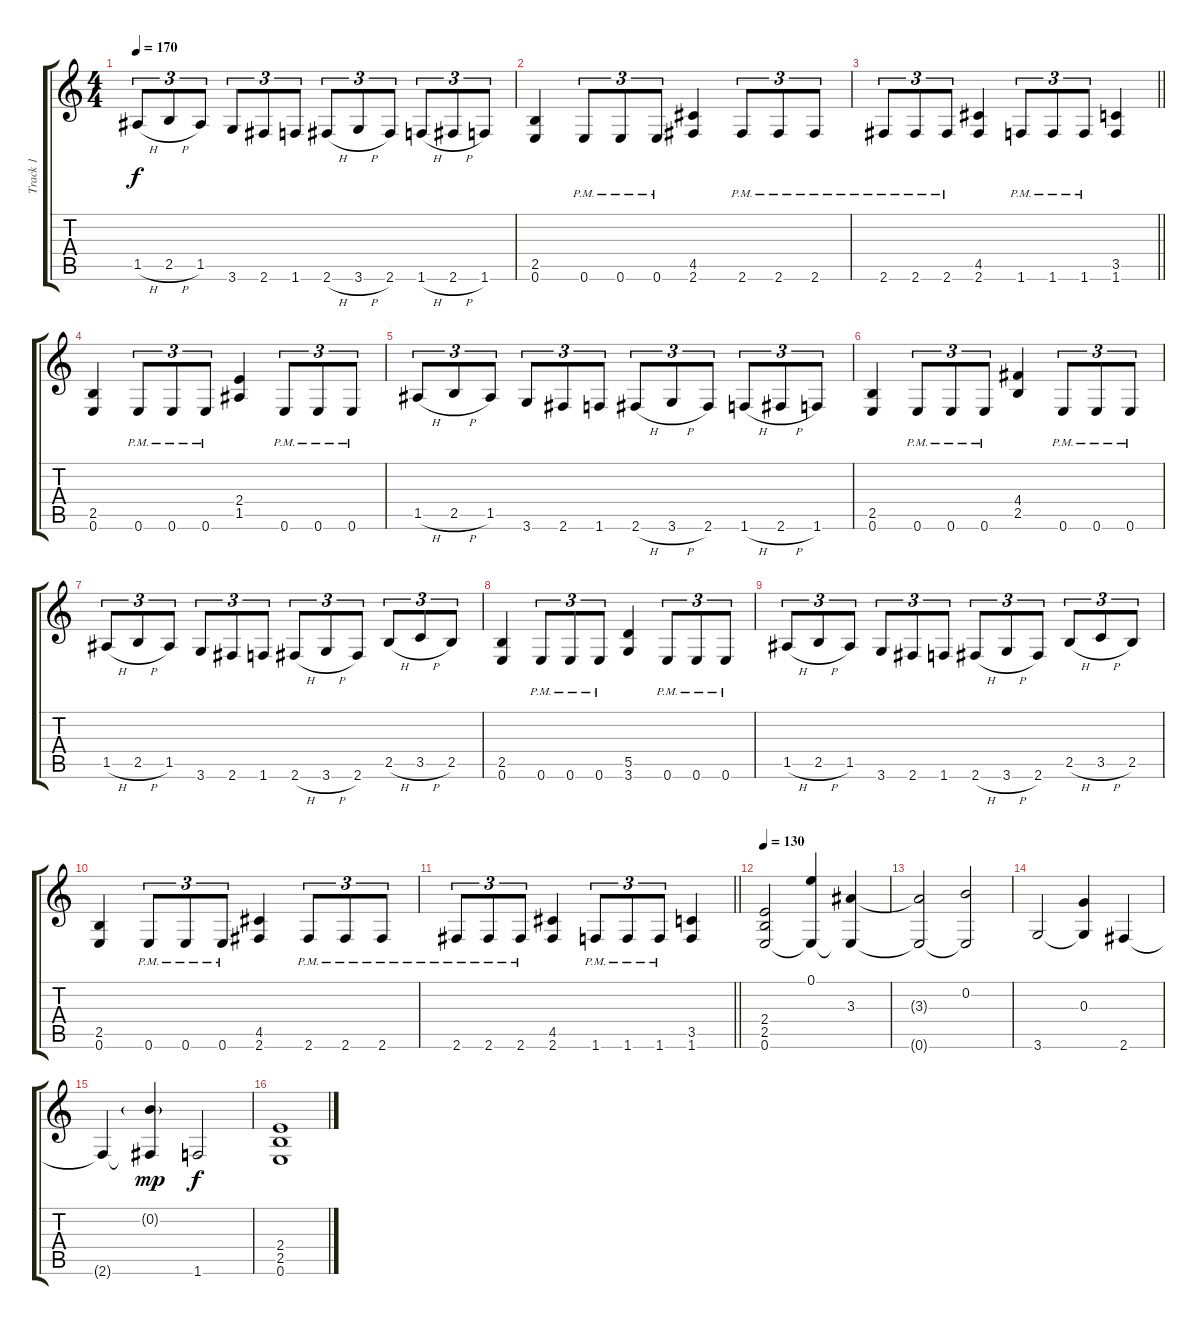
\track ("Track 1" "Track 1") {instrument distortionguitar}
\staff {score tabs}
\tuning (E4 B3 G3 D3 A2 E2) {hide}
\ts (4 4)
\tempo 170
\clef g2
\ks c
1.5{h}.8{tu (3 2) dy f} 2.5{h}.8{tu (3 2)} 1.5.8{tu (3 2)} 3.6.8{tu (3 2)} 2.6.8{tu (3 2)} 1.6.8{tu (3 2)} 2.6{h}.8{tu (3 2)} 3.6{h}.8{tu (3 2)} 2.6.8{tu (3 2)} 1.6{h}.8{tu (3 2)} 2.6{h}.8{tu (3 2)} 1.6.8{tu (3 2)} |
(2.5 0.6).4 0.6{pm}.8{tu (3 2)} 0.6{pm}.8{tu (3 2)} 0.6{pm}.8{tu (3 2)} (4.5 2.6).4 2.6{pm}.8{tu (3 2)} 2.6{pm}.8{tu (3 2)} 2.6{pm}.8{tu (3 2)} |
\barLineRight lightlight
2.6{pm}.8{tu (3 2)} 2.6{pm}.8{tu (3 2)} 2.6{pm}.8{tu (3 2)} (4.5 2.6).4 1.6{pm}.8{tu (3 2)} 1.6{pm}.8{tu (3 2)} 1.6{pm}.8{tu (3 2)} (3.5 1.6).4 |
(2.5 0.6).4 0.6{pm}.8{tu (3 2)} 0.6{pm}.8{tu (3 2)} 0.6{pm}.8{tu (3 2)} (2.4 1.5).4 0.6{pm}.8{tu (3 2)} 0.6{pm}.8{tu (3 2)} 0.6{pm}.8{tu (3 2)} |
1.5{h}.8{tu (3 2)} 2.5{h}.8{tu (3 2)} 1.5.8{tu (3 2)} 3.6.8{tu (3 2)} 2.6.8{tu (3 2)} 1.6.8{tu (3 2)} 2.6{h}.8{tu (3 2)} 3.6{h}.8{tu (3 2)} 2.6.8{tu (3 2)} 1.6{h}.8{tu (3 2)} 2.6{h}.8{tu (3 2)} 1.6.8{tu (3 2)} |
(2.5 0.6).4 0.6{pm}.8{tu (3 2)} 0.6{pm}.8{tu (3 2)} 0.6{pm}.8{tu (3 2)} (4.4 2.5).4 0.6{pm}.8{tu (3 2)} 0.6{pm}.8{tu (3 2)} 0.6{pm}.8{tu (3 2)} |
1.5{h}.8{tu (3 2)} 2.5{h}.8{tu (3 2)} 1.5.8{tu (3 2)} 3.6.8{tu (3 2)} 2.6.8{tu (3 2)} 1.6.8{tu (3 2)} 2.6{h}.8{tu (3 2)} 3.6{h}.8{tu (3 2)} 2.6.8{tu (3 2)} 2.5{h}.8{tu (3 2)} 3.5{h}.8{tu (3 2)} 2.5.8{tu (3 2)} |
(2.5 0.6).4 0.6{pm}.8{tu (3 2)} 0.6{pm}.8{tu (3 2)} 0.6{pm}.8{tu (3 2)} (5.5 3.6).4 0.6{pm}.8{tu (3 2)} 0.6{pm}.8{tu (3 2)} 0.6{pm}.8{tu (3 2)} |
1.5{h}.8{tu (3 2)} 2.5{h}.8{tu (3 2)} 1.5.8{tu (3 2)} 3.6.8{tu (3 2)} 2.6.8{tu (3 2)} 1.6.8{tu (3 2)} 2.6{h}.8{tu (3 2)} 3.6{h}.8{tu (3 2)} 2.6.8{tu (3 2)} 2.5{h}.8{tu (3 2)} 3.5{h}.8{tu (3 2)} 2.5.8{tu (3 2)} |
(2.5 0.6).4 0.6{pm}.8{tu (3 2)} 0.6{pm}.8{tu (3 2)} 0.6{pm}.8{tu (3 2)} (4.5 2.6).4 2.6{pm}.8{tu (3 2)} 2.6{pm}.8{tu (3 2)} 2.6{pm}.8{tu (3 2)} |
\barLineRight lightlight
2.6{pm}.8{tu (3 2)} 2.6{pm}.8{tu (3 2)} 2.6{pm}.8{tu (3 2)} (4.5 2.6).4 1.6{pm}.8{tu (3 2)} 1.6{pm}.8{tu (3 2)} 1.6{pm}.8{tu (3 2)} (3.5 1.6).4 |
\tempo 130
(2.4 2.5 0.6).2 (0.1 0.6{t}).4 (3.3 0.6{t}).4 |
(3.3{t} 0.6{t}).2 (0.2 0.6{t}).2 |
3.6.2 (0.3 3.6{t}).4 2.6.4 |
2.6{t}.4 (0.2{g} 2.6{t}).4{dy mp} 1.6.2{dy f} |
(2.4 2.5 0.6).1
